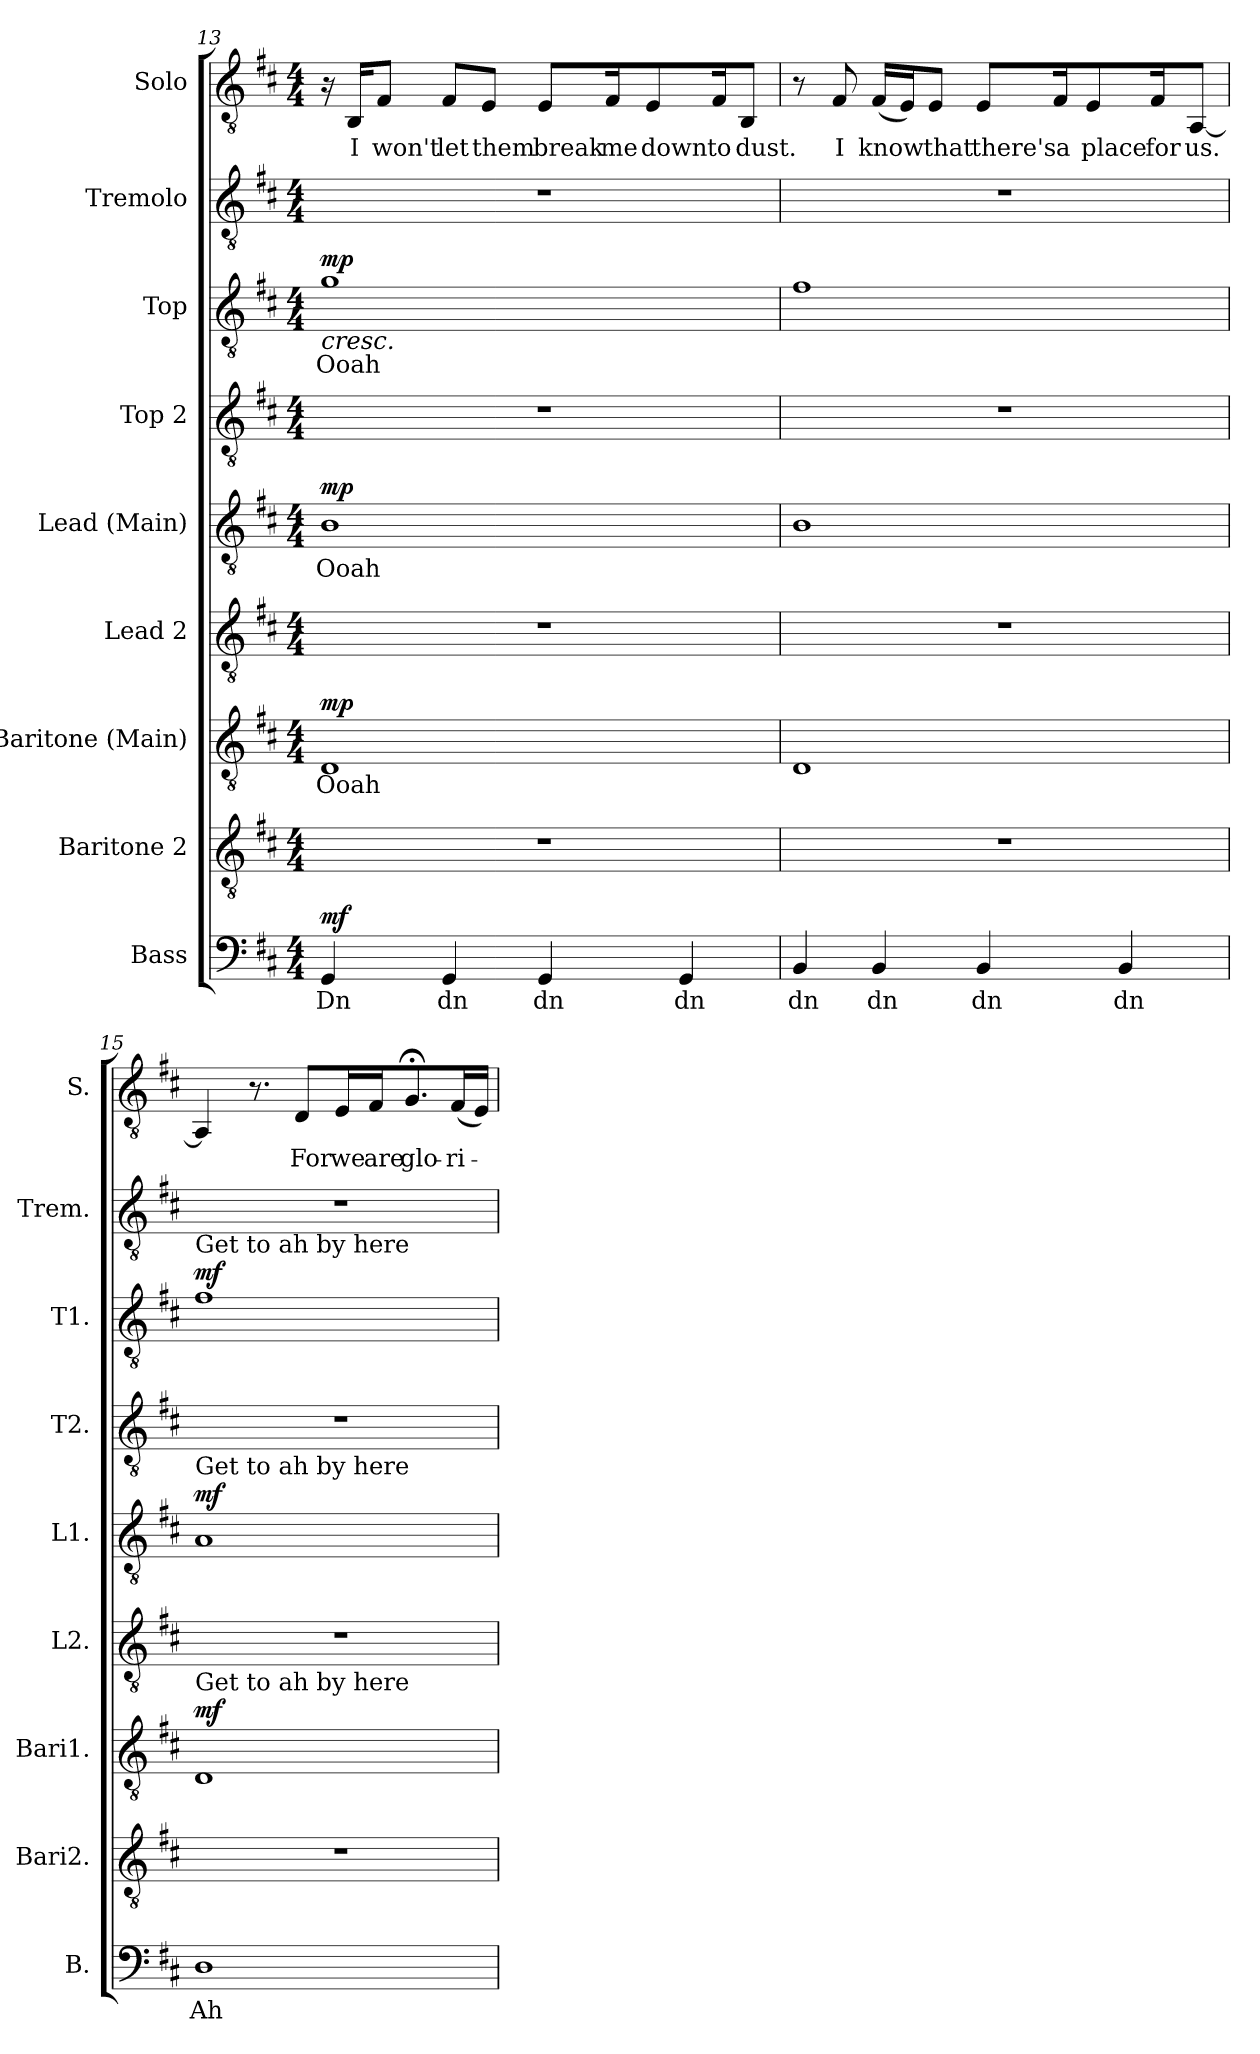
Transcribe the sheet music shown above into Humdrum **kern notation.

**kern	**text	**dynam	**kern	**kern	**text	**dynam	**kern	**kern	**text	**dynam	**kern	**kern	**text	**dynam	**kern	**kern	**text
*part9	*part9	*part9	*part8	*part7	*part7	*part7	*part6	*part5	*part5	*part5	*part4	*part3	*part3	*part3	*part2	*part1	*part1
*staff9	*staff9	*staff9	*staff8	*staff7	*staff7	*staff7	*staff6	*staff5	*staff5	*staff5	*staff4	*staff3	*staff3	*staff3	*staff2	*staff1	*staff1
*I"Bass	*	*	*I"Baritone 2	*I"Baritone (Main)	*	*	*I"Lead 2	*I"Lead (Main)	*	*	*I"Top 2	*I"Top	*	*	*I"Tremolo	*I"Solo	*
*I'B.	*	*	*I'Bari2.	*I'Bari1.	*	*	*I'L2.	*I'L1.	*	*	*I'T2.	*I'T1.	*	*	*I'Trem.	*I'S.	*
!!LO:PB:g=z
*clefF4	*	*	*clefGv2	*clefGv2	*	*	*clefGv2	*clefGv2	*	*	*clefGv2	*clefGv2	*	*	*clefGv2	*clefGv2	*
*k[f#c#]	*	*	*k[f#c#]	*k[f#c#]	*	*	*k[f#c#]	*k[f#c#]	*	*	*k[f#c#]	*k[f#c#]	*	*	*k[f#c#]	*k[f#c#]	*
*M4/4	*	*	*M4/4	*M4/4	*	*	*M4/4	*M4/4	*	*	*M4/4	*M4/4	*	*	*M4/4	*M4/4	*
=13	=13	=13	=13	=13	=13	=13	=13	=13	=13	=13	=13	=13	=13	=13	=13	=13	=13
!	!LO:LY:b	!LO:DY:b	!	!	!LO:LY:b	!LO:DY:b	!	!	!LO:LY:b	!LO:DY:b	!	!	!LO:LY:b	!LO:HP:b	!	!	!
!	!	!	!	!	!	!	!	!	!	!	!	!	!	!LO:DY:n=1:b	!	!	!
4GG/	Dn	mf	1r	1D	Ooah	mp	1r	1B	Ooah	mp	1r	1g	Ooah	< mp	1r	16r	.
!	!	!	!	!	!	!	!	!	!	!	!	!	!	!	!	!	!LO:LY:b
.	.	.	.	.	.	.	.	.	.	.	.	.	.	.	.	16BB/KL	I
!	!	!	!	!	!	!	!	!	!	!	!	!	!	!	!	!	!LO:LY:b
.	.	.	.	.	.	.	.	.	.	.	.	.	.	.	.	8F#/J	won't
!	!LO:LY:b	!	!	!	!	!	!	!	!	!	!	!	!	!	!	!	!LO:LY:b
4GG/	dn	.	.	.	.	.	.	.	.	.	.	.	.	.	.	8F#/L	let
!	!	!	!	!	!	!	!	!	!	!	!	!	!	!	!	!	!LO:LY:b
.	.	.	.	.	.	.	.	.	.	.	.	.	.	.	.	8E/J	them
!	!LO:LY:b	!	!	!	!	!	!	!	!	!	!	!	!	!	!	!	!LO:LY:b
4GG/	dn	.	.	.	.	.	.	.	.	.	.	.	.	.	.	8E/L	break
!	!	!	!	!	!	!	!	!	!	!	!	!	!	!	!	!	!LO:LY:b
.	.	.	.	.	.	.	.	.	.	.	.	.	.	.	.	16F#/K	me
!	!	!	!	!	!	!	!	!	!	!	!	!	!	!	!	!	!LO:LY:b
.	.	.	.	.	.	.	.	.	.	.	.	.	.	.	.	8E/	down
!	!LO:LY:b	!	!	!	!	!	!	!	!	!	!	!	!	!	!	!	!
4GG/	dn	.	.	.	.	.	.	.	.	.	.	.	.	.	.	.	.
!	!	!	!	!	!	!	!	!	!	!	!	!	!	!	!	!	!LO:LY:b
.	.	.	.	.	.	.	.	.	.	.	.	.	.	.	.	16F#/K	to
!	!	!	!	!	!	!	!	!	!	!	!	!	!	!	!	!	!LO:LY:b
.	.	.	.	.	.	.	.	.	.	.	.	.	.	.	.	8BB/J	dust.
=14	=14	=14	=14	=14	=14	=14	=14	=14	=14	=14	=14	=14	=14	=14	=14	=14	=14
!	!LO:LY:b	!	!	!	!	!	!	!	!	!	!	!	!	!	!	!	!
4BB/	dn	.	1r	1D	.	.	1r	1B	.	.	1r	1f#	.	.	1r	8r	.
!	!	!	!	!	!	!	!	!	!	!	!	!	!	!	!	!	!LO:LY:b
.	.	.	.	.	.	.	.	.	.	.	.	.	.	.	.	8F#/	I
!	!LO:LY:b	!	!	!	!	!	!	!	!	!	!	!	!	!	!	!	!LO:LY:b
4BB/	dn	.	.	.	.	.	.	.	.	.	.	.	.	.	.	(<16F#/LL	know
.	.	.	.	.	.	.	.	.	.	.	.	.	.	.	.	16E/J)	.
!	!	!	!	!	!	!	!	!	!	!	!	!	!	!	!	!	!LO:LY:b
.	.	.	.	.	.	.	.	.	.	.	.	.	.	.	.	8E/J	that
!	!LO:LY:b	!	!	!	!	!	!	!	!	!	!	!	!	!	!	!	!LO:LY:b
4BB/	dn	.	.	.	.	.	.	.	.	.	.	.	.	.	.	8E/L	there's
!	!	!	!	!	!	!	!	!	!	!	!	!	!	!	!	!	!LO:LY:b
.	.	.	.	.	.	.	.	.	.	.	.	.	.	.	.	16F#/K	a
!	!	!	!	!	!	!	!	!	!	!	!	!	!	!	!	!	!LO:LY:b
.	.	.	.	.	.	.	.	.	.	.	.	.	.	.	.	8E/	place
!	!LO:LY:b	!	!	!	!	!	!	!	!	!	!	!	!	!	!	!	!
4BB/	dn	.	.	.	.	.	.	.	.	.	.	.	.	.	.	.	.
!	!	!	!	!	!	!	!	!	!	!	!	!	!	!	!	!	!LO:LY:b
.	.	.	.	.	.	.	.	.	.	.	.	.	.	.	.	16F#/K	for
!	!	!	!	!	!	!	!	!	!	!	!	!	!	!	!	!	!LO:LY:b
.	.	.	.	.	.	.	.	.	.	.	.	.	.	.	.	[8AA/J	us.
!!LO:PB:g=z
=15	=15	=15	=15	=15	=15	=15	=15	=15	=15	=15	=15	=15	=15	=15	=15	=15	=15
!	!	!	!	!	!	!	!	!	!	!	!	!LO:TX:a:t=Get to ah by here	!	!	!	!	!
!	!	!	!	!	!	!	!	!LO:TX:a:t=Get to ah by here	!	!	!	!	!	!	!	!	!
!	!	!	!	!LO:TX:a:t=Get to ah by here	!	!	!	!	!	!	!	!	!	!	!	!	!
!	!LO:LY:b	!	!	!	!	!LO:DY:b	!	!	!	!LO:DY:b	!	!	!	!LO:DY:b	!	!	!
1D	Ah	.	1r	1D	.	mf	1r	1A	.	mf	1r	1f#	.	mf	1r	4AA/]	.
.	.	.	.	.	.	.	.	.	.	.	.	.	.	.	.	8.r	.
!	!	!	!	!	!	!	!	!	!	!	!	!	!	!	!	!	!LO:LY:b
.	.	.	.	.	.	.	.	.	.	.	.	.	.	.	.	8D/L	For
!	!	!	!	!	!	!	!	!	!	!	!	!	!	!	!	!	!LO:LY:b
.	.	.	.	.	.	.	.	.	.	.	.	.	.	.	.	16E/L	we
!	!	!	!	!	!	!	!	!	!	!	!	!	!	!	!	!	!LO:LY:b
.	.	.	.	.	.	.	.	.	.	.	.	.	.	.	.	16F#/J	are
!	!	!	!	!	!	!	!	!	!	!	!	!	!	!	!	!	!LO:LY:b
.	.	.	.	.	.	.	.	.	.	.	.	.	.	.	.	8.G;</	glo-
!	!	!	!	!	!	!	!	!	!	!	!	!	!	!	!	!	!LO:LY:b
.	.	.	.	.	.	.	.	.	.	.	.	.	.	.	.	(<16F#/L	-ri-
.	.	.	.	.	.	.	.	.	.	.	.	.	.	.	.	16E/JJ)	.
.	.	.	.	.	.	.	.	.	.	.	.	.	.	[	.	.	.
=	=	=	=	=	=	=	=	=	=	=	=	=	=	=	=	=	=
*-	*-	*-	*-	*-	*-	*-	*-	*-	*-	*-	*-	*-	*-	*-	*-	*-	*-
